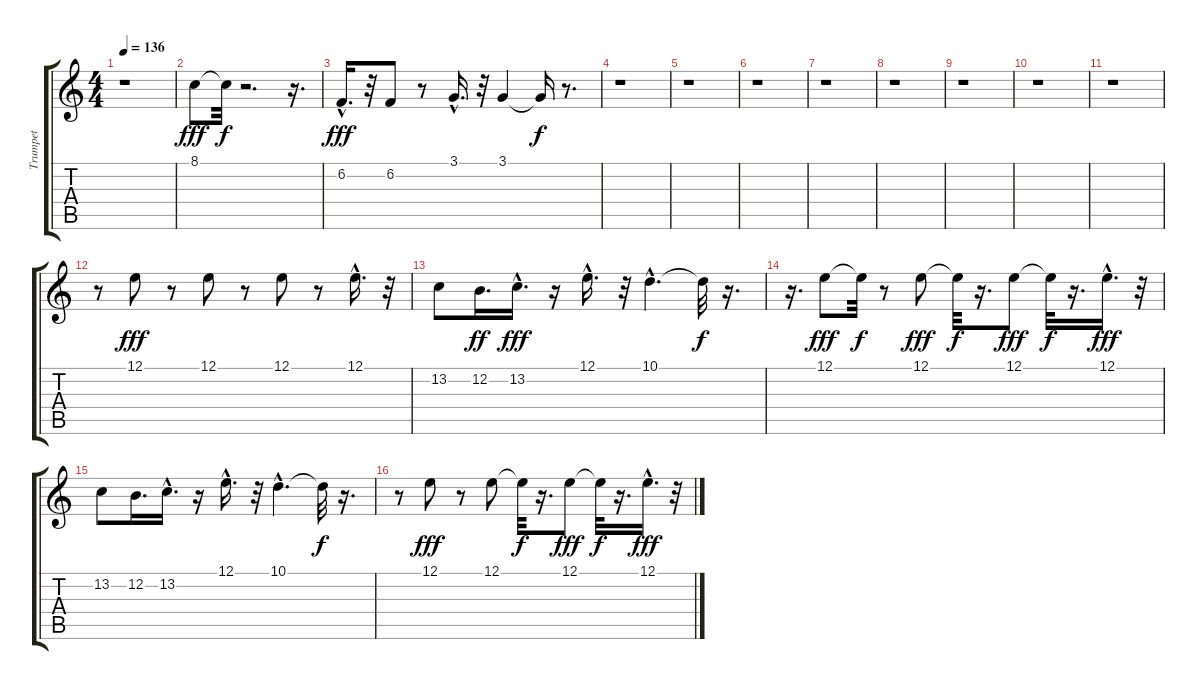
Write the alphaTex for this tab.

\track ("Trumpet" "Trumpet") {instrument trumpet}
\staff {score tabs}
\tuning (E4 B3 G3 D3 A2 E2) {hide}
\ts (4 4)
\tempo 136
\clef g2
\ks c
r.1{dy f} |
8.1.8{dy fff} 8.1{t}.32{dy f} r.2{d} r.16{d} |
6.2{hac}.16{d dy fff} r.32 6.2.8 r.8 3.1{hac}.16{d} r.32 3.1.4 3.1{t}.16{dy f} r.8{d} |
r.1 |
r.1 |
r.1 |
r.1 |
r.1 |
r.1 |
r.1 |
r.1 |
r.8 12.1.8{dy fff} r.8 12.1.8 r.8 12.1.8 r.8 12.1{hac}.16{d} r.32 |
13.2.8 12.2.16{d dy ff} 13.2{hac}.16{d dy fff} r.16 12.1{hac}.16{d} r.32 10.1{hac}.4{d} 10.1{t}.32{dy f} r.16{d} |
r.16{d} 12.1.8{dy fff} 12.1{t}.32{dy f} r.8 12.1.8{dy fff} 12.1{t}.32{dy f} r.16{d} 12.1.8{dy fff} 12.1{t}.32{dy f} r.16{d} 12.1{hac}.16{d dy fff} r.32 |
13.2.8 12.2.16{d} 13.2{hac}.16{d} r.16 12.1{hac}.16{d} r.32 10.1{hac}.4{d} 10.1{t}.32{dy f} r.16{d} |
r.8 12.1.8{dy fff} r.8 12.1.8 12.1{t}.32{dy f} r.16{d} 12.1.8{dy fff} 12.1{t}.32{dy f} r.16{d} 12.1{hac}.16{d dy fff} r.32
